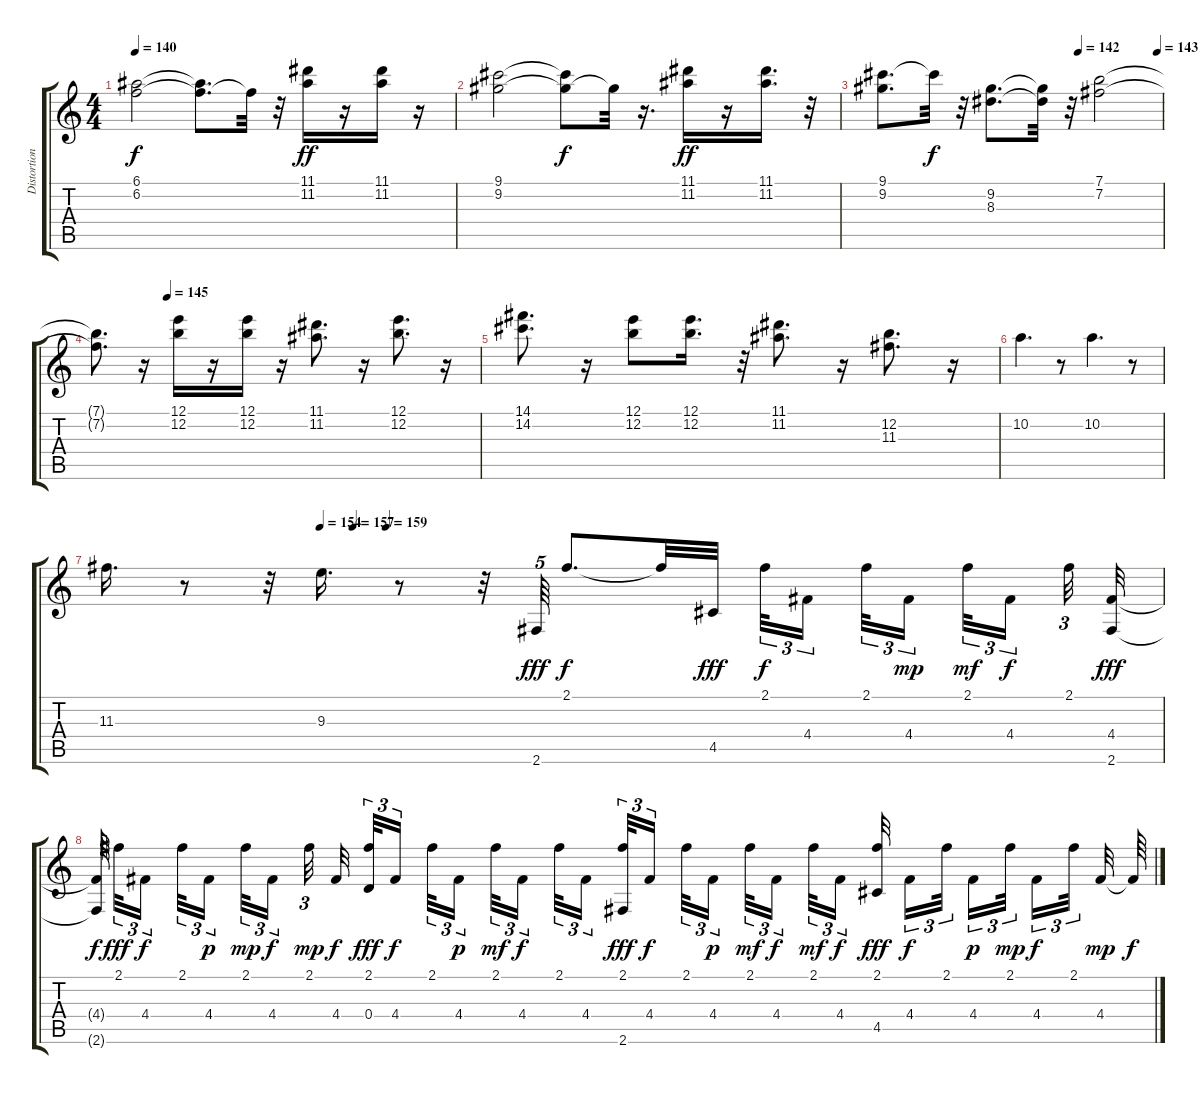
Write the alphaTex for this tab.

\track ("Distortion guitar 1" "Distortion") {instrument distortionguitar}
\staff {score tabs}
\tuning (E4 B3 G3 D3 A2 E2) {hide}
\ts (4 4)
\tempo 140
\clef g2
\ks c
(6.1 6.2).2{dy f} (6.1{t} 6.2{t}).8{d} 6.2{t}.32 r.32 (11.1 11.2).16{dy ff} r.16 (11.1 11.2).16 r.16 |
(9.1 9.2).2 (9.1{t} 9.2{t}).8{dy f} 9.2{t}.32 r.16{d} (11.1 11.2).16{dy ff} r.16 (11.1 11.2).16{d} r.32 |
\tempo (142 0.703125)
\tempo (143 0.984375)
(9.1 9.2).8{d} 9.1{t}.32{dy f} r.32 (9.2 8.3).8{d} (9.2{t} 8.3{t}).32 r.32 (7.1 7.2).2 |
\tempo (145 0.1875)
(7.1{t} 7.2{t}).8{d} r.16 (12.1 12.2).16 r.16 (12.1 12.2).16 r.16 (11.1 11.2).8{d} r.16 (12.1 12.2).8{d} r.16 |
(14.1 14.2).8{d} r.16 (12.1 12.2).8 (12.1 12.2).16{d} r.32 (11.1 11.2).8{d} r.16 (12.2 11.3).8{d} r.16 |
10.2.4{d} r.8 10.2.4{d} r.8 |
\tempo (154 0.203125)
\tempo (157 0.234375)
\tempo (159 0.265625)
11.3.16{d} r.8 r.32 9.3.16{d} r.8 r.32 2.6.64{tu (5 4) dy fff} 2.1.8{d dy f} 2.1{t}.32 4.5.32{dy fff volume 6 balance 0} 2.1.32{tu (3 2) dy f} 4.4.16{tu (3 2)} 2.1.32{tu (3 2)} 4.4.16{tu (3 2) dy mp} 2.1.32{tu (3 2) dy mf} 4.4.16{tu (3 2) dy f} 2.1.32{tu (3 2)} (4.4 2.6).32{dy fff} |
(4.4{t} 2.6{t}).64{dy f} 2.1.32{tu (3 2) dy fff} 4.4.16{tu (3 2) dy f} 2.1.32{tu (3 2)} 4.4.16{tu (3 2) dy p} 2.1.32{tu (3 2) dy mp} 4.4.16{tu (3 2) dy f} 2.1.32{tu (3 2) dy mp} 4.4.32{dy f} (2.1 0.4).32{tu (3 2) dy fff} 4.4.16{tu (3 2) dy f} 2.1.32{tu (3 2)} 4.4.16{tu (3 2) dy p} 2.1.32{tu (3 2) dy mf} 4.4.16{tu (3 2) dy f} 2.1.32{tu (3 2)} 4.4.16{tu (3 2)} (2.1 2.6).32{tu (3 2) dy fff} 4.4.16{tu (3 2) dy f} 2.1.32{tu (3 2)} 4.4.16{tu (3 2) dy p} 2.1.32{tu (3 2) dy mf} 4.4.16{tu (3 2) dy f} 2.1.32{tu (3 2) dy mf} 4.4.16{tu (3 2) dy f} (2.1 4.5).32{dy fff} 4.4.16{tu (3 2) dy f} 2.1.32{tu (3 2)} 4.4.16{tu (3 2) dy p} 2.1.32{tu (3 2) dy mp} 4.4.16{tu (3 2) dy f} 2.1.32{tu (3 2)} 4.4.32{dy mp} 4.4{t}.64{dy f}
